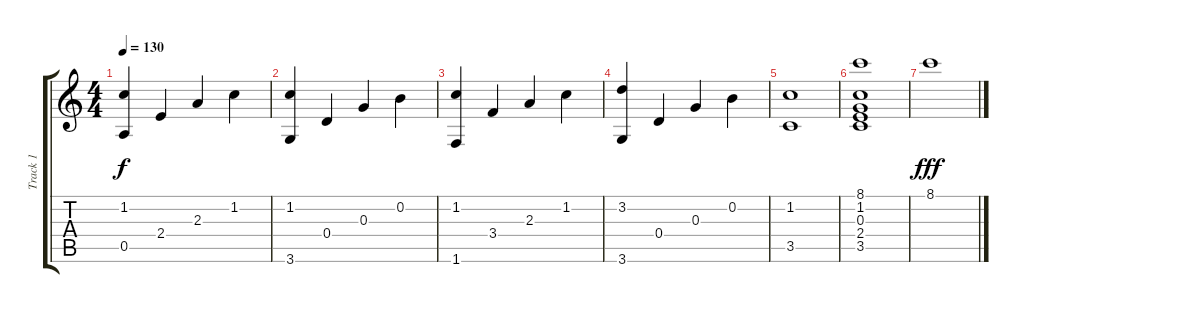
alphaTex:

\track ("Track 1" "Track 1") {instrument acousticguitarsteel}
\staff {score tabs}
\tuning (E4 B3 G3 D3 A2 E2) {hide}
\ts (4 4)
\tempo 130
\clef g2
\ks c
(1.2 0.5).4{dy f} 2.4.4 2.3.4 1.2.4 |
(1.2 3.6).4 0.4.4 0.3.4 0.2.4 |
(1.2 1.6).4 3.4.4 2.3.4 1.2.4 |
(3.2 3.6).4 0.4.4 0.3.4 0.2.4 |
(1.2 3.5).1 |
(8.1 1.2 0.3 2.4 3.5).1 |
8.1.1{dy fff}
